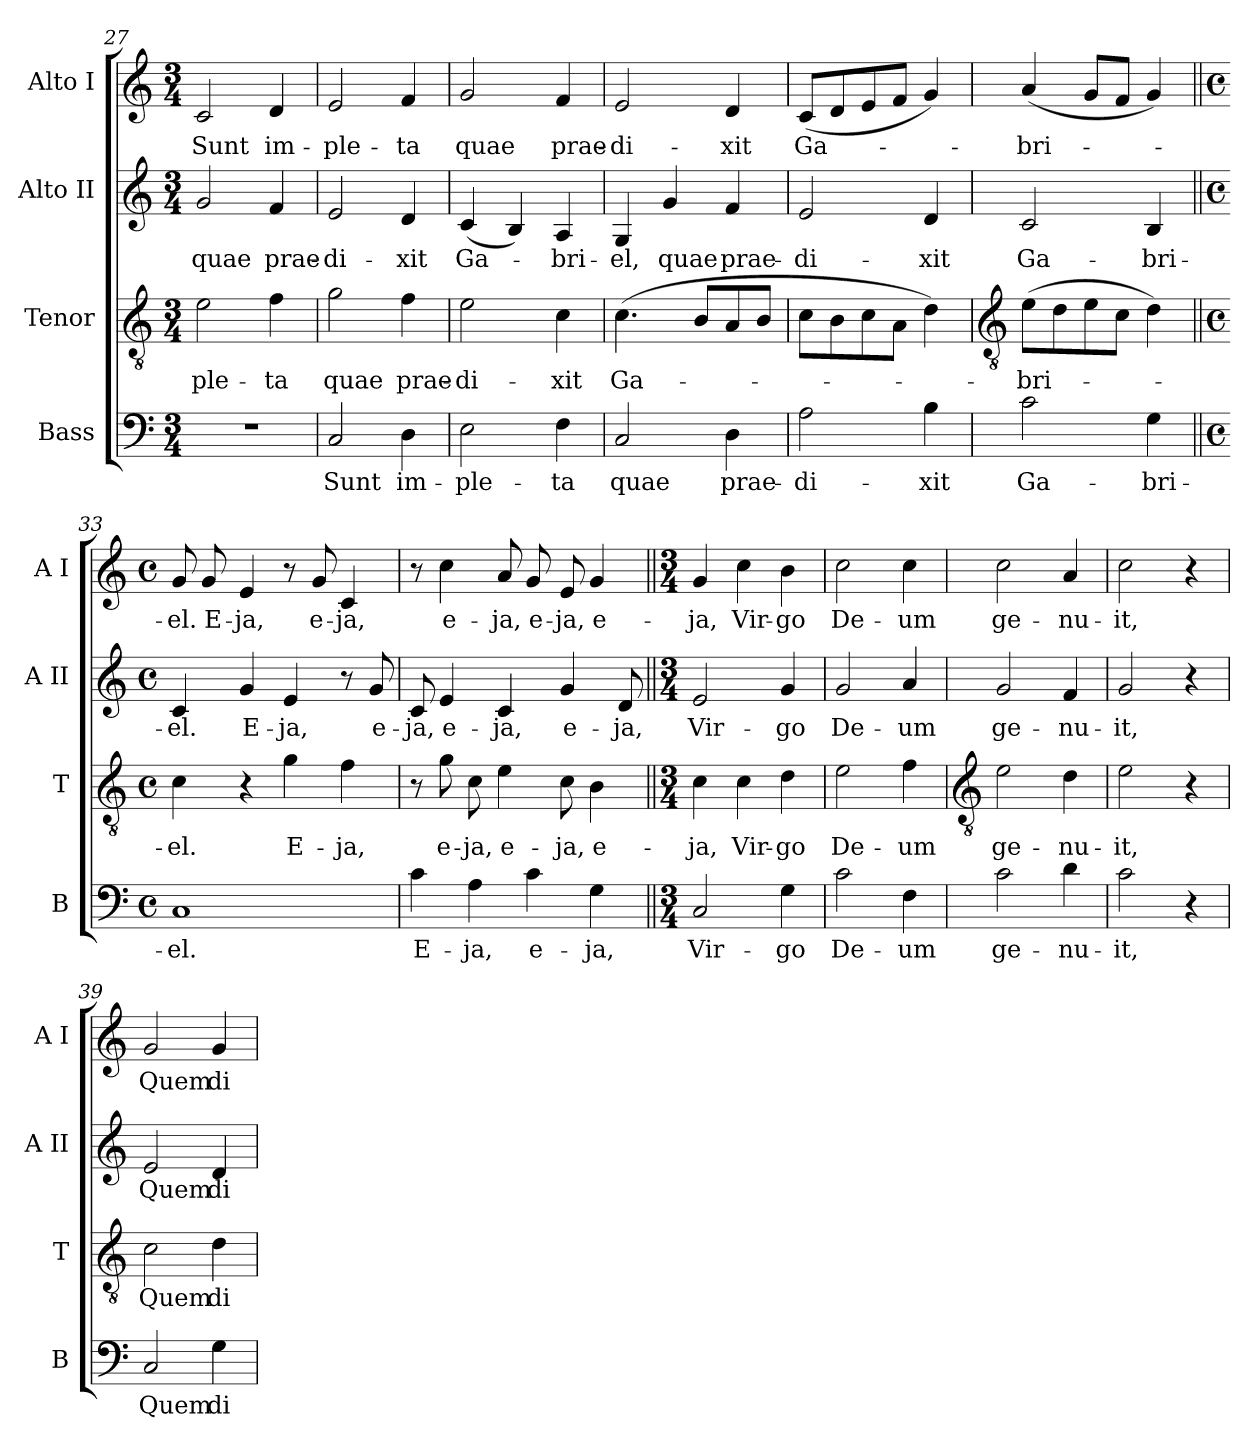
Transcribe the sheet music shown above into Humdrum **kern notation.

**kern	**text	**kern	**text	**kern	**text	**kern	**text
*part4	*part4	*part3	*part3	*part2	*part2	*part1	*part1
*staff4	*staff4	*staff3	*staff3	*staff2	*staff2	*staff1	*staff1
*I"Bass	*	*I"Tenor	*	*I"Alto II	*	*I"Alto I	*
*I'B	*	*I'T	*	*I'A II	*	*I'A I	*
*clefF4	*	*clefGv2	*	*clefG2	*	*clefG2	*
*k[]	*	*k[]	*	*k[]	*	*k[]	*
*C:	*	*C:	*	*C:	*	*C:	*
*M3/4	*	*M3/4	*	*M3/4	*	*M3/4	*
=27	=27	=27	=27	=27	=27	=27	=27
!LO:N:vis=1	!	!	!LO:LY:b	!	!LO:LY:b	!	!LO:LY:b
2.r	.	2e	-ple-	2g	quae	2c	Sunt
!	!	!	!LO:LY:b	!	!LO:LY:b	!	!LO:LY:b
.	.	4f	-ta	4f	prae-	4d	im-
=28	=28	=28	=28	=28	=28	=28	=28
!	!LO:LY:b	!	!LO:LY:b	!	!LO:LY:b	!	!LO:LY:b
2C	Sunt	2g	quae	2e	-di-	2e	-ple-
!	!LO:LY:b	!	!LO:LY:b	!	!LO:LY:b	!	!LO:LY:b
4D	im-	4f	prae-	4d	-xit	4f	-ta
=29	=29	=29	=29	=29	=29	=29	=29
!	!LO:LY:b	!	!LO:LY:b	!	!LO:LY:b	!	!LO:LY:b
2E	-ple-	2e	-di-	(<4c	Ga-	2g	quae
.	.	.	.	4B)	.	.	.
!	!LO:LY:b	!	!LO:LY:b	!	!LO:LY:b	!	!LO:LY:b
4F	-ta	4c	-xit	4A	bri-	4f	prae-
=30	=30	=30	=30	=30	=30	=30	=30
!	!LO:LY:b	!	!LO:LY:b	!	!LO:LY:b	!	!LO:LY:b
2C	quae	(>4.c	Ga-	4G	-el,	2e	-di-
!	!	!	!	!	!LO:LY:b	!	!
.	.	.	.	4g	quae	.	.
.	.	8BL	.	.	.	.	.
!	!LO:LY:b	!	!	!	!LO:LY:b	!	!LO:LY:b
4D	prae-	8A	.	4f	prae-	4d	-xit
.	.	8BJ	.	.	.	.	.
=31	=31	=31	=31	=31	=31	=31	=31
!	!LO:LY:b	!	!	!	!LO:LY:b	!	!LO:LY:b
2A	-di-	8cL	.	2e	-di-	(<8cL	Ga-
.	.	8B	.	.	.	8d	.
.	.	8c	.	.	.	8e	.
.	.	8AJ	.	.	.	8fJ	.
!	!LO:LY:b	!	!	!	!LO:LY:b	!	!
4B	-xit	4d)	.	4d	-xit	4g)	.
!!LO:LB:g=z
=32	=32	=32	=32	=32	=32	=32	=32
*	*	*clefGv2	*	*	*	*	*
!	!LO:LY:b	!	!LO:LY:b	!	!LO:LY:b	!	!LO:LY:b
2c	Ga-	(>8eL	bri-	2c	Ga-	(<4a	bri-
.	.	8d	.	.	.	.	.
.	.	8e	.	.	.	8gL	.
.	.	8cJ	.	.	.	8fJ	.
!	!LO:LY:b	!	!	!	!LO:LY:b	!	!
4G	-bri-	4d)	.	4B	-bri-	4g)	.
=33||	=33||	=33||	=33||	=33||	=33||	=33||	=33||
*M4/4	*	*M4/4	*	*M4/4	*	*M4/4	*
*met(c)	*	*met(c)	*	*met(c)	*	*met(c)	*
!	!LO:LY:b	!	!LO:LY:b	!	!LO:LY:b	!	!LO:LY:b
1C	-el.	4c	el.	4c	-el.	8g	el.
!	!	!	!	!	!	!	!LO:LY:b
.	.	.	.	.	.	8g	E-
!	!	!	!	!	!LO:LY:b	!	!LO:LY:b
.	.	4r	.	4g	E-	4e	-ja,
!	!	!	!LO:LY:b	!	!LO:LY:b	!	!
.	.	4g	E-	4e	-ja,	8r	.
!	!	!	!	!	!	!	!LO:LY:b
.	.	.	.	.	.	8g	e-
!	!	!	!LO:LY:b	!	!	!	!LO:LY:b
.	.	4f	-ja,	8r	.	4c	-ja,
!	!	!	!	!	!LO:LY:b	!	!
.	.	.	.	8g	e-	.	.
=34	=34	=34	=34	=34	=34	=34	=34
!	!LO:LY:b	!	!	!	!LO:LY:b	!	!
4c	E-	8r	.	8c	-ja,	8r	.
!	!	!	!LO:LY:b	!	!LO:LY:b	!	!LO:LY:b
.	.	8g	e-	4e	e-	4cc	e-
!	!LO:LY:b	!	!LO:LY:b	!	!	!	!
4A	-ja,	8c	-ja,	.	.	.	.
!	!	!	!LO:LY:b	!	!LO:LY:b	!	!LO:LY:b
.	.	4e	e-	4c	-ja,	8a	-ja,
!	!LO:LY:b	!	!	!	!	!	!LO:LY:b
4c	e-	.	.	.	.	8g	e-
!	!	!	!LO:LY:b	!	!LO:LY:b	!	!LO:LY:b
.	.	8c	-ja,	4g	e-	8e	-ja,
!	!LO:LY:b	!	!LO:LY:b	!	!	!	!LO:LY:b
4G	-ja,	4B	e-	.	.	4g	e-
!	!	!	!	!	!LO:LY:b	!	!
.	.	.	.	8d	-ja,	.	.
=35||	=35||	=35||	=35||	=35||	=35||	=35||	=35||
*M3/4	*	*M3/4	*	*M3/4	*	*M3/4	*
!	!LO:LY:b	!	!LO:LY:b	!	!LO:LY:b	!	!LO:LY:b
2C	Vir-	4c	-ja,	2e	Vir-	4g	-ja,
!	!	!	!LO:LY:b	!	!	!	!LO:LY:b
.	.	4c	Vir-	.	.	4cc	Vir-
!	!LO:LY:b	!	!LO:LY:b	!	!LO:LY:b	!	!LO:LY:b
4G	-go	4d	-go	4g	-go	4b	-go
=36	=36	=36	=36	=36	=36	=36	=36
!	!LO:LY:b	!	!LO:LY:b	!	!LO:LY:b	!	!LO:LY:b
2c	De-	2e	De-	2g	De-	2cc	De-
!	!LO:LY:b	!	!LO:LY:b	!	!LO:LY:b	!	!LO:LY:b
4F	-um	4f	-um	4a	-um	4cc	-um
!!LO:LB:g=z
=37	=37	=37	=37	=37	=37	=37	=37
*	*	*clefGv2	*	*	*	*	*
!	!LO:LY:b	!	!LO:LY:b	!	!LO:LY:b	!	!LO:LY:b
2c	ge-	2e	ge-	2g	ge-	2cc	ge-
!	!LO:LY:b	!	!LO:LY:b	!	!LO:LY:b	!	!LO:LY:b
4d	-nu-	4d	-nu-	4f	-nu-	4a	-nu-
=38	=38	=38	=38	=38	=38	=38	=38
!	!LO:LY:b	!	!LO:LY:b	!	!LO:LY:b	!	!LO:LY:b
2c	-it,	2e	-it,	2g	-it,	2cc	-it,
4r	.	4r	.	4r	.	4r	.
=39	=39	=39	=39	=39	=39	=39	=39
!	!LO:LY:b	!	!LO:LY:b	!	!LO:LY:b	!	!LO:LY:b
2C	Quem	2c	Quem	2e	Quem	2g	Quem
!	!LO:LY:b	!	!LO:LY:b	!	!LO:LY:b	!	!LO:LY:b
4G	di-	4d	di-	4d	di-	4g	di-
=	=	=	=	=	=	=	=
*-	*-	*-	*-	*-	*-	*-	*-
